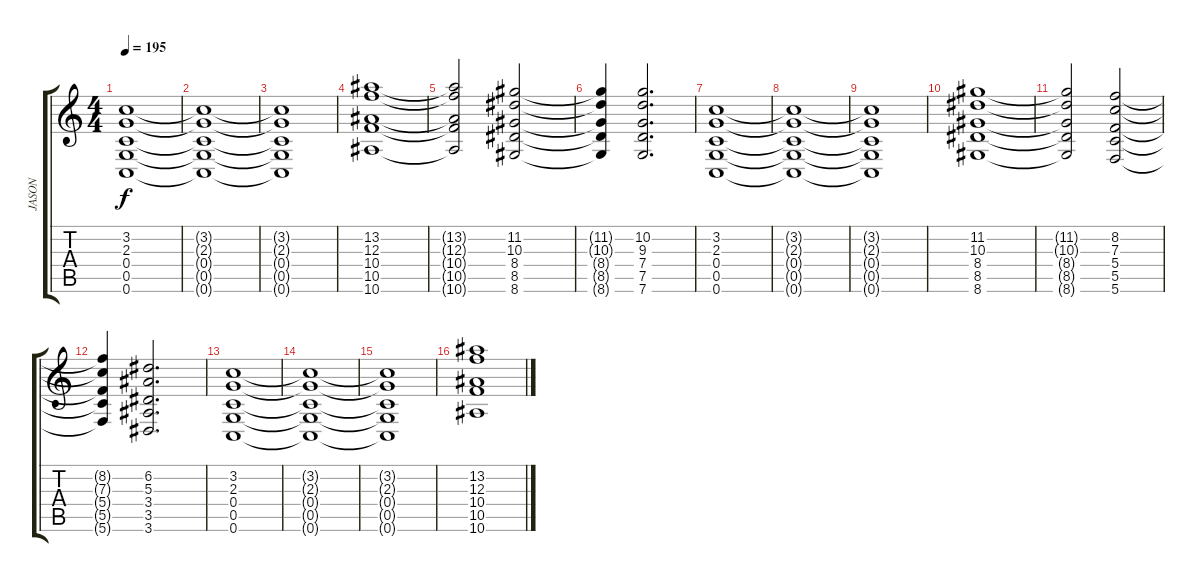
\track ("JASON" "JASON") {instrument distortionguitar}
\staff {score tabs}
\tuning (D4 A3 F3 C3 G2 C2) {hide}
\ts (4 4)
\tempo 195
\clef g2
\ks c
(3.2 2.3 0.4 0.5 0.6).1{dy f} |
(3.2{t} 2.3{t} 0.4{t} 0.5{t} 0.6{t}).1 |
(3.2{t} 2.3{t} 0.4{t} 0.5{t} 0.6{t}).1 |
(13.2 12.3 10.4 10.5 10.6).1 |
(13.2{t} 12.3{t} 10.4{t} 10.5{t} 10.6{t}).2 (11.2 10.3 8.4 8.5 8.6).2 |
(11.2{t} 10.3{t} 8.4{t} 8.5{t} 8.6{t}).4 (10.2 9.3 7.4 7.5 7.6).2{d} |
(3.2 2.3 0.4 0.5 0.6).1 |
(3.2{t} 2.3{t} 0.4{t} 0.5{t} 0.6{t}).1 |
(3.2{t} 2.3{t} 0.4{t} 0.5{t} 0.6{t}).1 |
(11.2 10.3 8.4 8.5 8.6).1 |
(11.2{t} 10.3{t} 8.4{t} 8.5{t} 8.6{t}).2 (8.2 7.3 5.4 5.5 5.6).2 |
(8.2{t} 7.3{t} 5.4{t} 5.5{t} 5.6{t}).4 (6.2 5.3 3.4 3.5 3.6).2{d} |
(3.2 2.3 0.4 0.5 0.6).1 |
(3.2{t} 2.3{t} 0.4{t} 0.5{t} 0.6{t}).1 |
(3.2{t} 2.3{t} 0.4{t} 0.5{t} 0.6{t}).1 |
(13.2 12.3 10.4 10.5 10.6).1
